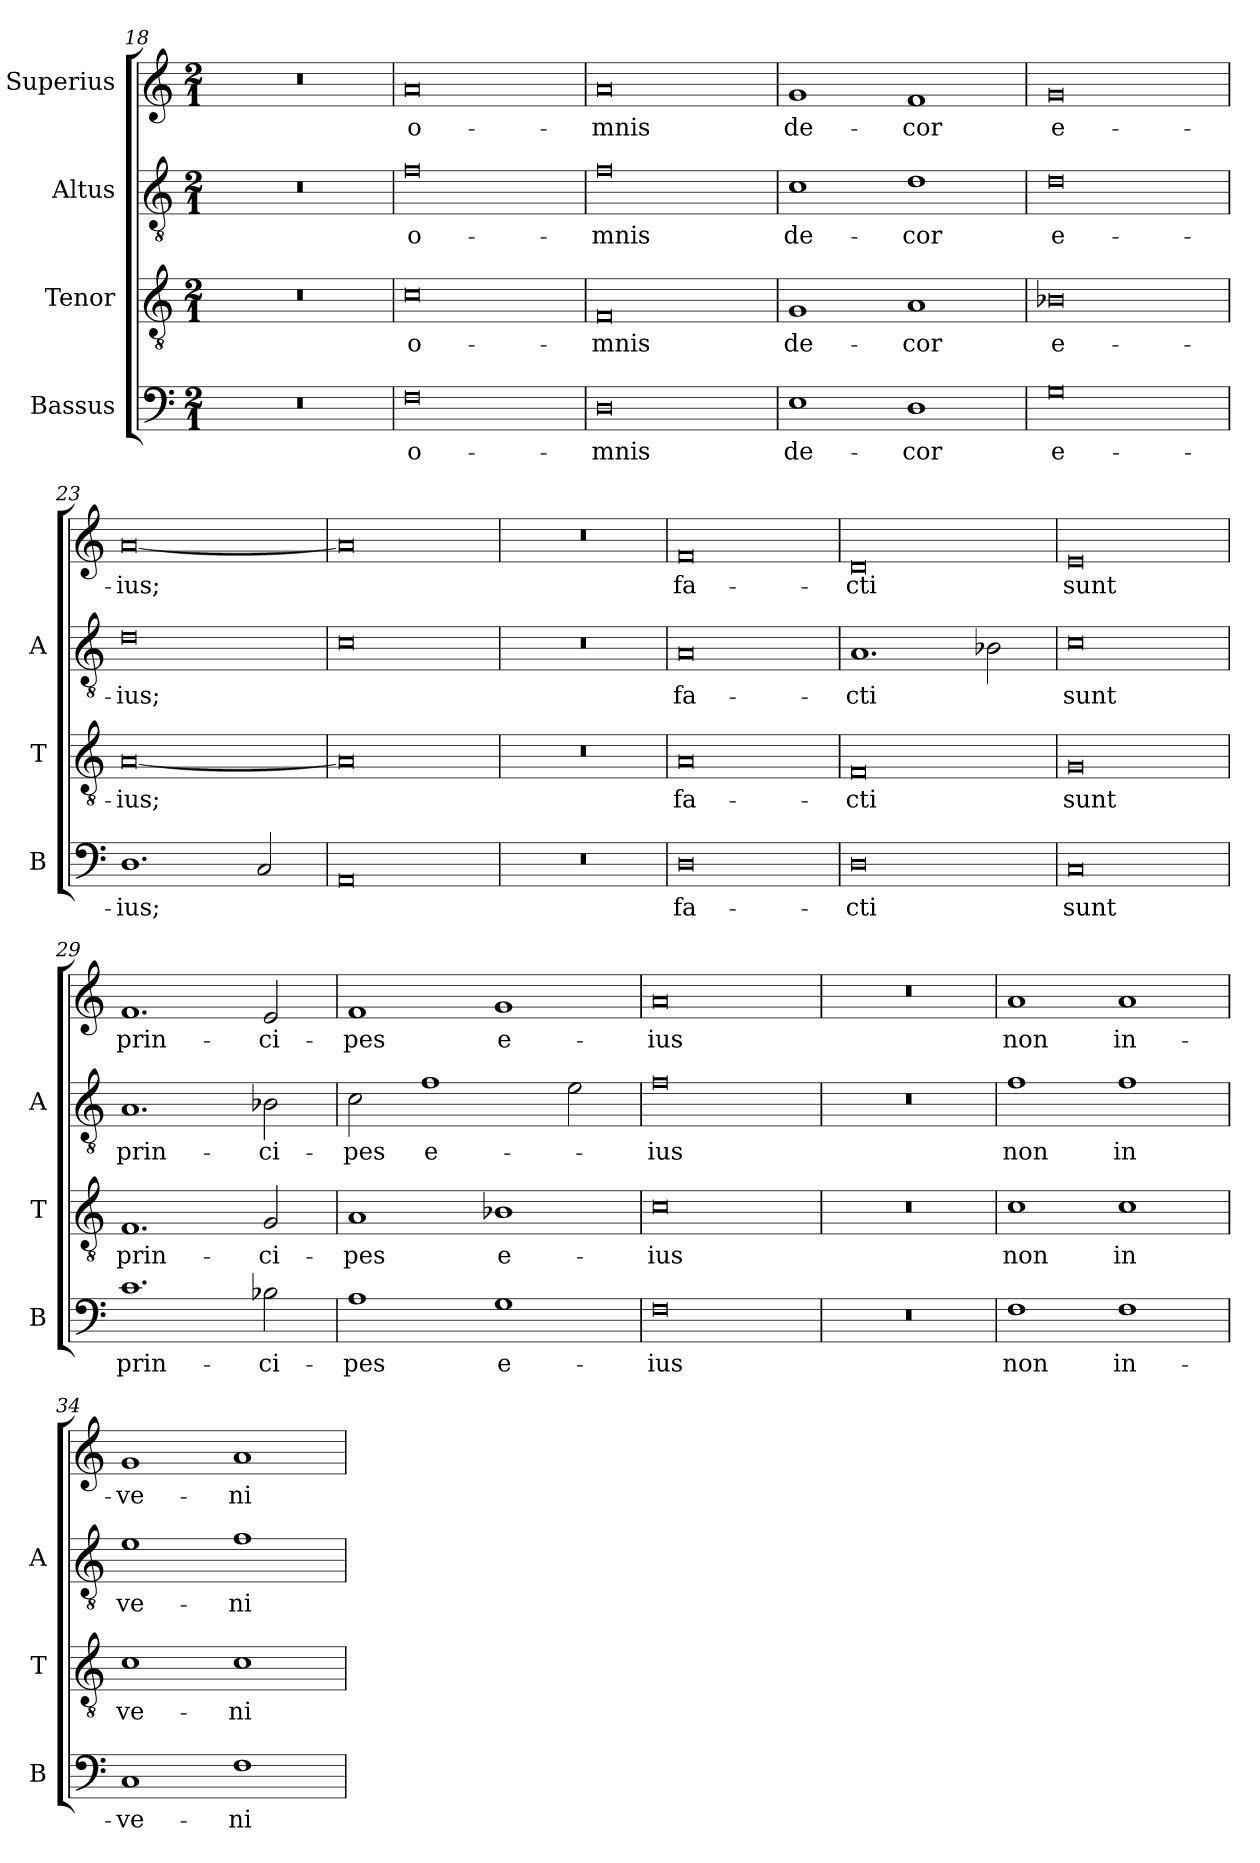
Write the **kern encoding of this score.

**kern	**text	**kern	**text	**kern	**text	**kern	**text
*part4	*part4	*part3	*part3	*part2	*part2	*part1	*part1
*staff4	*staff4	*staff3	*staff3	*staff2	*staff2	*staff1	*staff1
*I"Bassus	*	*I"Tenor	*	*I"Altus	*	*I"Superius	*
*I'B	*	*I'T	*	*I'A	*	*	*
*clefF4	*	*clefGv2	*	*clefGv2	*	*clefG2	*
*k[]	*	*k[]	*	*k[]	*	*k[]	*
*M2/1	*	*M2/1	*	*M2/1	*	*M2/1	*
=18	=18	=18	=18	=18	=18	=18	=18
0r	.	0r	.	0r	.	0r	.
=19	=19	=19	=19	=19	=19	=19	=19
0F	o-	0c	o-	0f	o-	0a	o-
=20	=20	=20	=20	=20	=20	=20	=20
0D	-mnis	0F	-mnis	0f	-mnis	0a	-mnis
=21	=21	=21	=21	=21	=21	=21	=21
1E	de-	1G	de-	1c	de-	1g	de-
1D	-cor	1A	-cor	1d	-cor	1f	-cor
=22	=22	=22	=22	=22	=22	=22	=22
0G	e-	0B-X	e-	0d	e-	0g	e-
=23	=23	=23	=23	=23	=23	=23	=23
1.D	-ius;	[0A	-ius;	0d	-ius;	[0a	-ius;
2C	.	.	.	.	.	.	.
=24	=24	=24	=24	=24	=24	=24	=24
0AA	.	0A]	.	0c	.	0a]	.
=25	=25	=25	=25	=25	=25	=25	=25
0r	.	0r	.	0r	.	0r	.
=26	=26	=26	=26	=26	=26	=26	=26
0D	fa-	0A	fa-	0A	fa-	0f	fa-
=27	=27	=27	=27	=27	=27	=27	=27
0D	-cti	0F	-cti	1.A	-cti	0d	-cti
.	.	.	.	2B-X	.	.	.
=28	=28	=28	=28	=28	=28	=28	=28
0C	sunt	0G	sunt	0c	sunt	0e	sunt
=29	=29	=29	=29	=29	=29	=29	=29
1.c	prin-	1.F	prin-	1.A	prin-	1.f	prin-
2B-X	-ci-	2G	-ci-	2B-X	-ci-	2e	-ci-
=30	=30	=30	=30	=30	=30	=30	=30
1A	-pes	1A	-pes	2c	-pes	1f	-pes
.	.	.	.	1f	e-	.	.
1G	e-	1B-X	e-	.	.	1g	e-
.	.	.	.	2e	.	.	.
=31	=31	=31	=31	=31	=31	=31	=31
0F	-ius	0c	-ius	0f	-ius	0a	-ius
=32	=32	=32	=32	=32	=32	=32	=32
0r	.	0r	.	0r	.	0r	.
=33	=33	=33	=33	=33	=33	=33	=33
1F	non	1c	non	1f	non	1a	non
1F	in-	1c	in	1f	in	1a	in-
=34	=34	=34	=34	=34	=34	=34	=34
1C	-ve-	1c	ve-	1e	ve-	1g	-ve-
1F	-ni-	1c	-ni-	1f	-ni-	1a	-ni-
=	=	=	=	=	=	=	=
*-	*-	*-	*-	*-	*-	*-	*-
